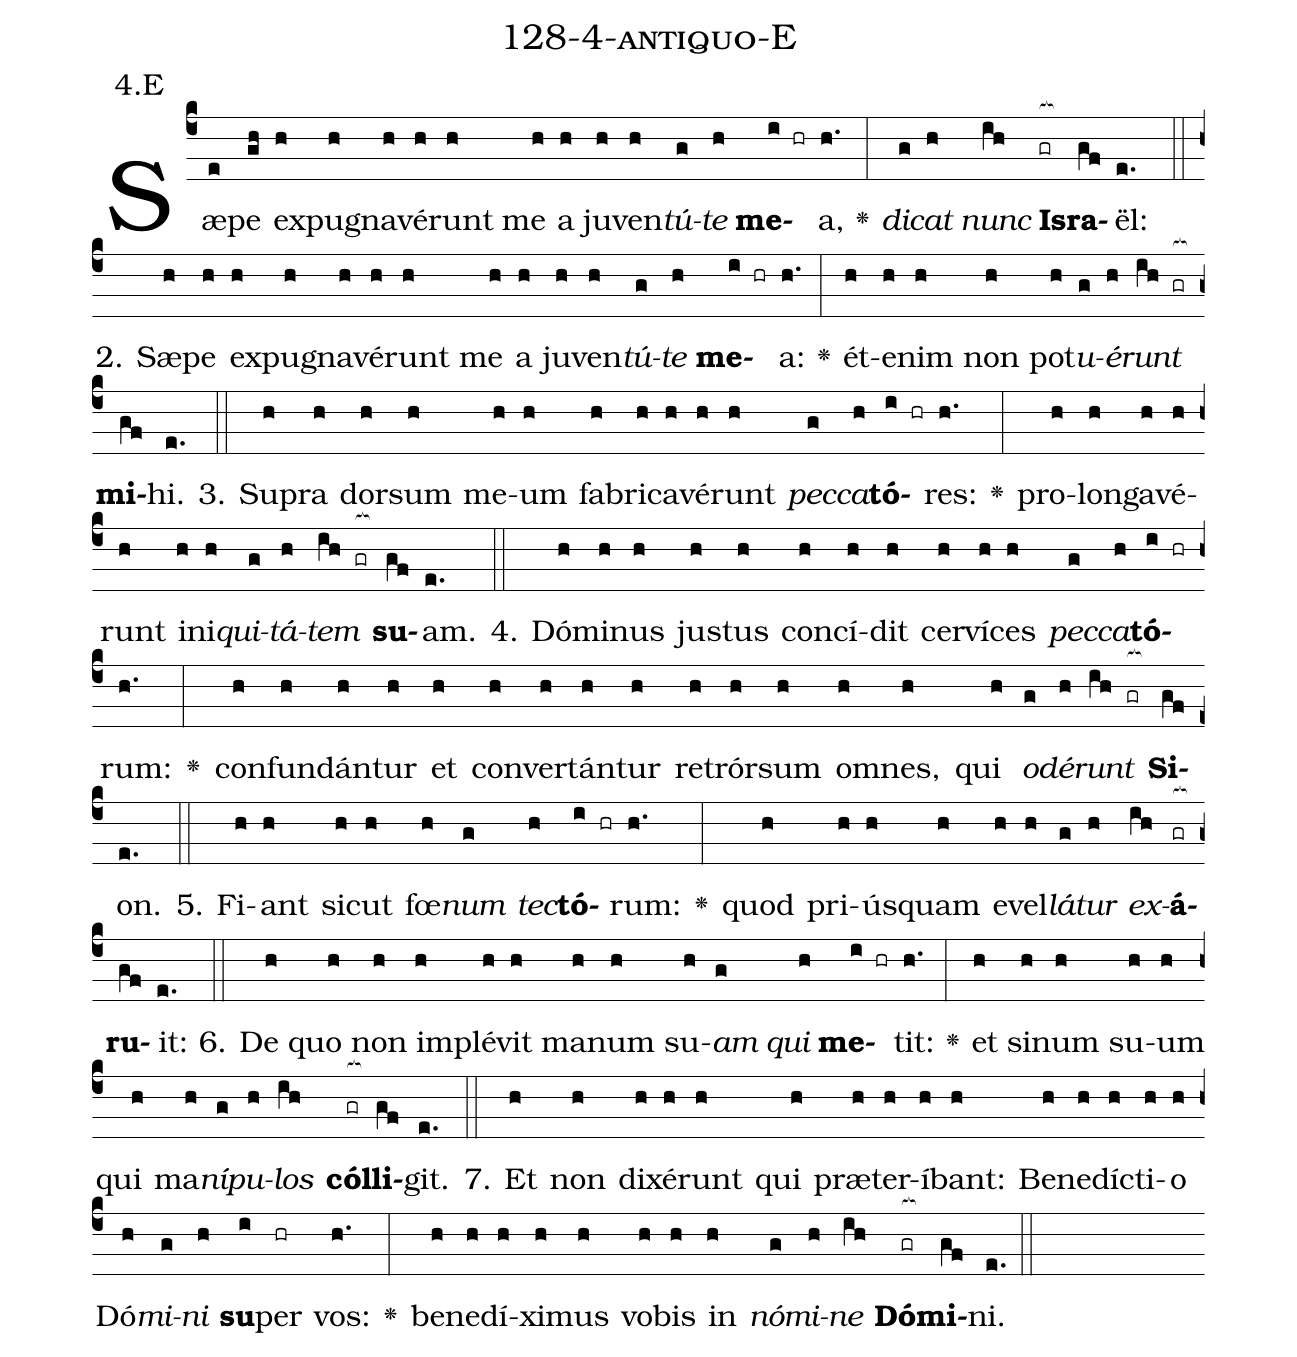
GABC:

name: 128-4-antiquo-E;
annotation: 4.E;
%%
(c4)Sæ(e)pe(gh) ex(h)pu(h)gna(h)vé(h)runt(h) me(h) a(h) ju(h)ven(h)<i>tú</i>(g)<i>te</i>(h) <b>me</b>(i hr)a,(h.) <v>\greheightstar</v>(:) <i>di</i>(g)<i>cat</i>(h) <i>nunc</i>(ih) <b>Is</b>(gr[ocb:1{])<b>ra</b>(gf[ocb:0}])ël:(e.) (::)
2. Sæ(h)pe(h) ex(h)pu(h)gna(h)vé(h)runt(h) me(h) a(h) ju(h)ven(h)<i>tú</i>(g)<i>te</i>(h) <b>me</b>(i hr)a:(h.) <v>\greheightstar</v>(:) ét(h)e(h)nim(h) non(h) pot(h)<i>u</i>(g)<i>é</i>(h)<i>runt</i>(ih gr[ocb:1{]) <b>mi</b>(gf[ocb:0}])hi.(e.) (::)
3. Su(h)pra(h) dor(h)sum(h) me(h)um(h) fa(h)bri(h)ca(h)vé(h)runt(h) <i>pec</i>(g)<i>ca</i>(h)<b>tó</b>(i hr)res:(h.) <v>\greheightstar</v>(:) pro(h)lon(h)ga(h)vé(h)runt(h) in(h)i(h)<i>qui</i>(g)<i>tá</i>(h)<i>tem</i>(ih gr[ocb:1{]) <b>su</b>(gf[ocb:0}])am.(e.) (::)
4. Dó(h)mi(h)nus(h) jus(h)tus(h) con(h)cí(h)dit(h) cer(h)ví(h)ces(h) <i>pec</i>(g)<i>ca</i>(h)<b>tó</b>(i hr)rum:(h.) <v>\greheightstar</v>(:) con(h)fun(h)dán(h)tur(h) et(h) con(h)ver(h)tán(h)tur(h) re(h)trór(h)sum(h) om(h)nes,(h) qui(h) <i>o</i>(g)<i>dé</i>(h)<i>runt</i>(ih gr[ocb:1{]) <b>Si</b>(gf[ocb:0}])on.(e.) (::)
5. Fi(h)ant(h) sic(h)ut(h) fœ(h)<i>num</i>(g) <i>tec</i>(h)<b>tó</b>(i hr)rum:(h.) <v>\greheightstar</v>(:) quod(h) pri(h)ús(h)quam(h) e(h)vel(h)<i>lá</i>(g)<i>tur</i>(h) <i>ex</i>(ih)<b>á</b>(gr[ocb:1{])<b>ru</b>(gf[ocb:0}])it:(e.) (::)
6. De(h) quo(h) non(h) im(h)plé(h)vit(h) ma(h)num(h) su(h)<i>am</i>(g) <i>qui</i>(h) <b>me</b>(i hr)tit:(h.) <v>\greheightstar</v>(:) et(h) si(h)num(h) su(h)um(h) qui(h) ma(h)<i>ní</i>(g)<i>pu</i>(h)<i>los</i>(ih) <b>cól</b>(gr[ocb:1{])<b>li</b>(gf[ocb:0}])git.(e.) (::)
7. Et(h) non(h) di(h)xé(h)runt(h) qui(h) præ(h)ter(h)í(h)bant:(h) Be(h)ne(h)díc(h)ti(h)o(h) Dó(h)<i>mi</i>(g)<i>ni</i>(h) <b>su</b>(i)per(hr) vos:(h.) <v>\greheightstar</v>(:) be(h)ne(h)dí(h)xi(h)mus(h) vo(h)bis(h) in(h) <i>nó</i>(g)<i>mi</i>(h)<i>ne</i>(ih) <b>Dó</b>(gr[ocb:1{])<b>mi</b>(gf[ocb:0}])ni.(e.) (::)
